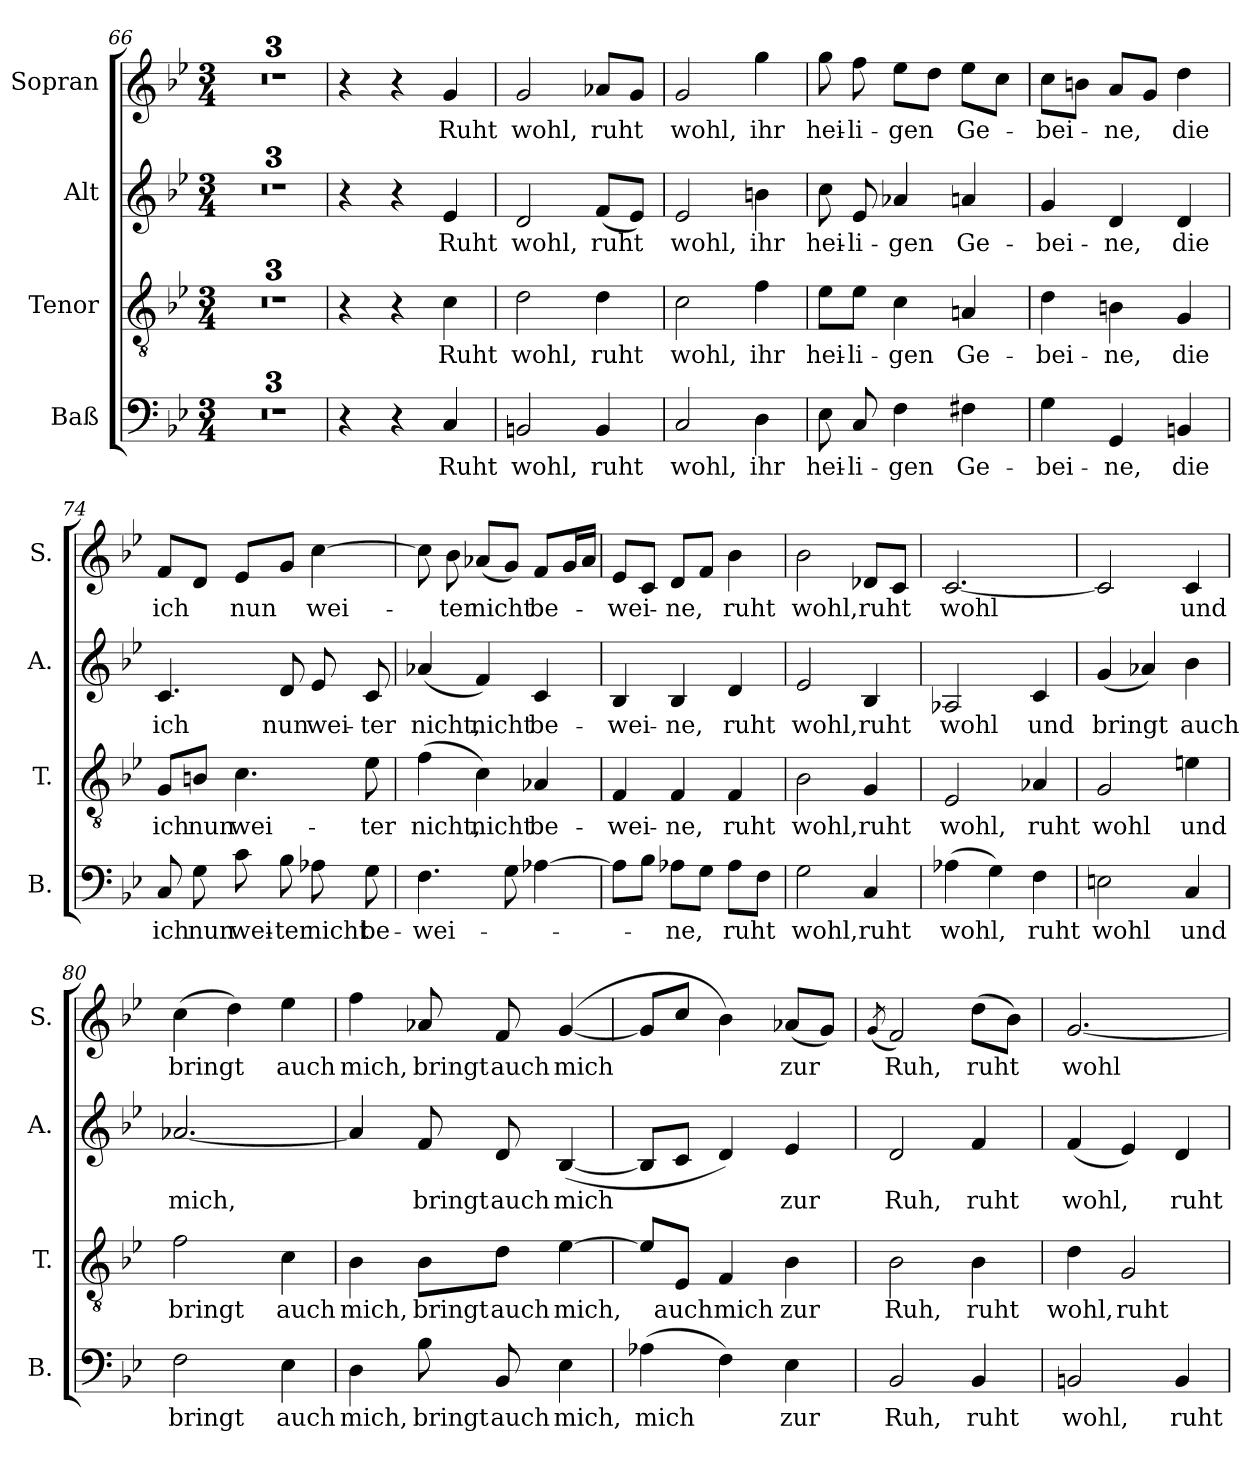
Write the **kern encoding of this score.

**kern	**text	**kern	**text	**kern	**text	**kern	**text
*part4	*part4	*part3	*part3	*part2	*part2	*part1	*part1
*staff4	*staff4	*staff3	*staff3	*staff2	*staff2	*staff1	*staff1
*I"Baß	*	*I"Tenor	*	*I"Alt	*	*I"Sopran	*
*I'B.	*	*I'T.	*	*I'A.	*	*I'S.	*
*clefF4	*	*clefGv2	*	*clefG2	*	*clefG2	*
*k[b-e-]	*	*k[b-e-]	*	*k[b-e-]	*	*k[b-e-]	*
*B-:	*	*B-:	*	*B-:	*	*B-:	*
*M3/4	*	*M3/4	*	*M3/4	*	*M3/4	*
=66	=66	=66	=66	=66	=66	=66	=66
2.r	.	2.r	.	2.r	.	2.r	.
=67	=67	=67	=67	=67	=67	=67	=67
2.r	.	2.r	.	2.r	.	2.r	.
=68	=68	=68	=68	=68	=68	=68	=68
2.r	.	2.r	.	2.r	.	2.r	.
=69	=69	=69	=69	=69	=69	=69	=69
4r	.	4r	.	4r	.	4r	.
4r	.	4r	.	4r	.	4r	.
!	!LO:LY:b	!	!LO:LY:b	!	!LO:LY:b	!	!LO:LY:b
4C/	Ruht	4c\	Ruht	4e-/	Ruht	4g/	Ruht
=70	=70	=70	=70	=70	=70	=70	=70
!	!LO:LY:b	!	!LO:LY:b	!	!LO:LY:b	!	!LO:LY:b
2BBn/	wohl,	2d\	wohl,	2d/	wohl,	2g/	wohl,
!	!LO:LY:b	!	!LO:LY:b	!	!LO:LY:b	!	!LO:LY:b
4BB/	ruht	4d\	ruht	(<8f/L	ruht	8a-X/L	ruht
.	.	.	.	8e-/J)	.	8g/J	.
!!LO:LB:g=z
=71	=71	=71	=71	=71	=71	=71	=71
!	!LO:LY:b	!	!LO:LY:b	!	!LO:LY:b	!	!LO:LY:b
2C/	wohl,	2c\	wohl,	2e-/	wohl,	2g/	wohl,
!	!LO:LY:b	!	!LO:LY:b	!	!LO:LY:b	!	!LO:LY:b
4D\	ihr	4f\	ihr	4bn\	ihr	4gg\	ihr
=72	=72	=72	=72	=72	=72	=72	=72
!	!LO:LY:b	!	!LO:LY:b	!	!LO:LY:b	!	!LO:LY:b
8E-\	hei-	8e-\L	hei-	8cc\	hei-	8gg\	hei-
!	!LO:LY:b	!	!LO:LY:b	!	!LO:LY:b	!	!LO:LY:b
8C/	-li-	8e-\J	-li-	8e-/	-li-	8ff\	-li-
!	!LO:LY:b	!	!LO:LY:b	!	!LO:LY:b	!	!LO:LY:b
4F\	-gen	4c\	-gen	4a-X/	-gen	8ee-\L	-gen
.	.	.	.	.	.	8dd\J	.
!	!LO:LY:b	!	!LO:LY:b	!	!LO:LY:b	!	!LO:LY:b
4F#X\	Ge-	4Ani/	Ge-	4an/	Ge-	8ee-\L	Ge-
.	.	.	.	.	.	8cc\J	.
=73	=73	=73	=73	=73	=73	=73	=73
!	!LO:LY:b	!	!LO:LY:b	!	!LO:LY:b	!	!LO:LY:b
4G\	-bei-	4d\	-bei-	4g/	-bei-	8cc\L	-bei-
.	.	.	.	.	.	8bn\J	.
!	!LO:LY:b	!	!LO:LY:b	!	!LO:LY:b	!	!LO:LY:b
4GG/	-ne,	4Bn\	-ne,	4d/	-ne,	8a/L	-ne,
.	.	.	.	.	.	8g/J	.
!	!LO:LY:b	!	!LO:LY:b	!	!LO:LY:b	!	!LO:LY:b
4BBn/	die	4G/	die	4d/	die	4dd\	die
=74	=74	=74	=74	=74	=74	=74	=74
!	!LO:LY:b	!	!LO:LY:b	!	!LO:LY:b	!	!LO:LY:b
8C/	ich	8G/L	ich	4.c/	ich	8f/L	ich
!	!LO:LY:b	!	!LO:LY:b	!	!	!	!
8G\	nun	8Bn/J	nun	.	.	8d/J	.
!	!LO:LY:b	!	!LO:LY:b	!	!	!	!LO:LY:b
8c\	wei-	4.c\	wei-	.	.	8e-/L	nun
!	!LO:LY:b	!	!	!	!LO:LY:b	!	!
8B-i\	-ter	.	.	8d/	nun	8g/J	.
!	!LO:LY:b	!	!	!	!LO:LY:b	!	!LO:LY:b
8A-X\	nicht	.	.	8e-/	wei-	[4cc\	wei-
!	!LO:LY:b	!	!LO:LY:b	!	!LO:LY:b	!	!
8G\	be-	8e-\	-ter	8c/	-ter	.	.
!!LO:LB:g=z
=75	=75	=75	=75	=75	=75	=75	=75
!	!LO:LY:b	!	!LO:LY:b	!	!LO:LY:b	!	!
4.F\	-wei-	(>4f\	nicht,	(<4a-X/	nicht,	8cc\]	.
!	!	!	!	!	!	!	!LO:LY:b
.	.	.	.	.	.	8b-\	-ter
!	!	!	!LO:LY:b	!	!LO:LY:b	!	!LO:LY:b
.	.	4c\)	nicht	4f/)	nicht	(<8a-X/L	nicht
8G\	.	.	.	.	.	8g/J)	.
!	!	!	!LO:LY:b	!	!LO:LY:b	!	!LO:LY:b
[4A-X\	.	4A-X/	be-	4c/	be-	8f/L	be-
.	.	.	.	.	.	16g/L	.
.	.	.	.	.	.	16a-/JJ	.
=76	=76	=76	=76	=76	=76	=76	=76
!	!	!	!LO:LY:b	!	!LO:LY:b	!	!LO:LY:b
8A-\L]	.	4F/	-wei-	4B-/	-wei-	8e-/L	-wei-
8B-\J	.	.	.	.	.	8c/J	.
!	!LO:LY:b	!	!LO:LY:b	!	!LO:LY:b	!	!LO:LY:b
8A-X\L	-ne,	4F/	-ne,	4B-/	ne,	8d/L	-ne,
8G\J	.	.	.	.	.	8f/J	.
!	!LO:LY:b	!	!LO:LY:b	!	!LO:LY:b	!	!LO:LY:b
8A-\L	ruht	4F/	ruht	4d/	ruht	4b-\	ruht
8F\J	.	.	.	.	.	.	.
=77	=77	=77	=77	=77	=77	=77	=77
!	!LO:LY:b	!	!LO:LY:b	!	!LO:LY:b	!	!LO:LY:b
2G\	wohl,	2B-\	wohl,	2e-/	wohl,	2b-\	wohl,
!	!LO:LY:b	!	!LO:LY:b	!	!LO:LY:b	!	!LO:LY:b
4C/	ruht	4G/	ruht	4B-/	ruht	8d-X/L	ruht
.	.	.	.	.	.	8c/J	.
=78	=78	=78	=78	=78	=78	=78	=78
!	!LO:LY:b	!	!LO:LY:b	!	!LO:LY:b	!	!LO:LY:b
(>4A-X\	wohl,	2E-/	wohl,	2A-X/	wohl	[2.c/	wohl
4G\)	.	.	.	.	.	.	.
!	!LO:LY:b	!	!LO:LY:b	!	!LO:LY:b	!	!
4F\	ruht	4A-X/	ruht	4c/	und	.	.
=79	=79	=79	=79	=79	=79	=79	=79
!	!LO:LY:b	!	!LO:LY:b	!	!LO:LY:b	!	!
2En\	wohl	2G/	wohl	(<4g/	bringt	2c/]	.
.	.	.	.	4a-X/)	.	.	.
!	!LO:LY:b	!	!LO:LY:b	!	!LO:LY:b	!	!LO:LY:b
4C/	und	4en\	und	4b-\	auch	4c/	und
!!LO:PB:g=z
=80	=80	=80	=80	=80	=80	=80	=80
!	!LO:LY:b	!	!LO:LY:b	!	!LO:LY:b	!	!LO:LY:b
2F\	bringt	2f\	bringt	[2.a-X/	mich,	(>4cc\	bringt
.	.	.	.	.	.	4dd\)	.
!	!LO:LY:b	!	!LO:LY:b	!	!	!	!LO:LY:b
4E-i\	auch	4c\	auch	.	.	4ee-\	auch
=81	=81	=81	=81	=81	=81	=81	=81
!	!LO:LY:b	!	!LO:LY:b	!	!	!	!LO:LY:b
4D\	mich,	4B-\	mich,	4a-/]	.	4ff\	mich,
!	!LO:LY:b	!	!LO:LY:b	!	!LO:LY:b	!	!LO:LY:b
8B-\	bringt	8B-\L	bringt	8f/	bringt	8a-X/	bringt
!	!LO:LY:b	!	!LO:LY:b	!	!LO:LY:b	!	!LO:LY:b
8BB-/	auch	8d\J	auch	8d/	auch	8f/	auch
!	!LO:LY:b	!	!LO:LY:b	!	!LO:LY:b	!	!LO:LY:b
4E-\	mich,	[4e-\	mich,	(<[4B-/	mich	(>[4g/	mich
=82	=82	=82	=82	=82	=82	=82	=82
!	!LO:LY:b	!	!	!	!	!	!
(>4A-X\	mich	8e-/L]	.	8B-/L]	.	8g/L]	.
!	!	!	!LO:LY:b	!	!	!	!
.	.	8E-/J	auch	8c/J	.	8cc/J	.
!	!	!	!LO:LY:b	!	!	!	!
4F\)	.	4F/	mich	4d/)	.	4b-\)	.
!	!LO:LY:b	!	!LO:LY:b	!	!LO:LY:b	!	!LO:LY:b
4E-\	zur	4B-\	zur	4e-/	zur	(<8a-X/L	zur
.	.	.	.	.	.	8g/J)	.
=83	=83	=83	=83	=83	=83	=83	=83
.	.	.	.	.	.	(<8qg/	.
!	!LO:LY:b	!	!LO:LY:b	!	!LO:LY:b	!	!LO:LY:b
2BB-/	Ruh,	2B-\	Ruh,	2d/	Ruh,	2f/)	Ruh,
!	!LO:LY:b	!	!LO:LY:b	!	!LO:LY:b	!	!LO:LY:b
4BB-/	ruht	4B-\	ruht	4f/	ruht	(>8dd\L	ruht
.	.	.	.	.	.	8b-\J)	.
=84	=84	=84	=84	=84	=84	=84	=84
!	!LO:LY:b	!	!LO:LY:b	!	!LO:LY:b	!	!LO:LY:b
2BBn/	wohl,	4d\	wohl,	(<4f/	wohl,	[2.g/	wohl
!	!	!	!LO:LY:b	!	!	!	!
.	.	2G/	ruht	4e-/)	.	.	.
!	!LO:LY:b	!	!	!	!LO:LY:b	!	!
4BB/	ruht	.	.	4d/	ruht	.	.
=	=	=	=	=	=	=	=
*-	*-	*-	*-	*-	*-	*-	*-
